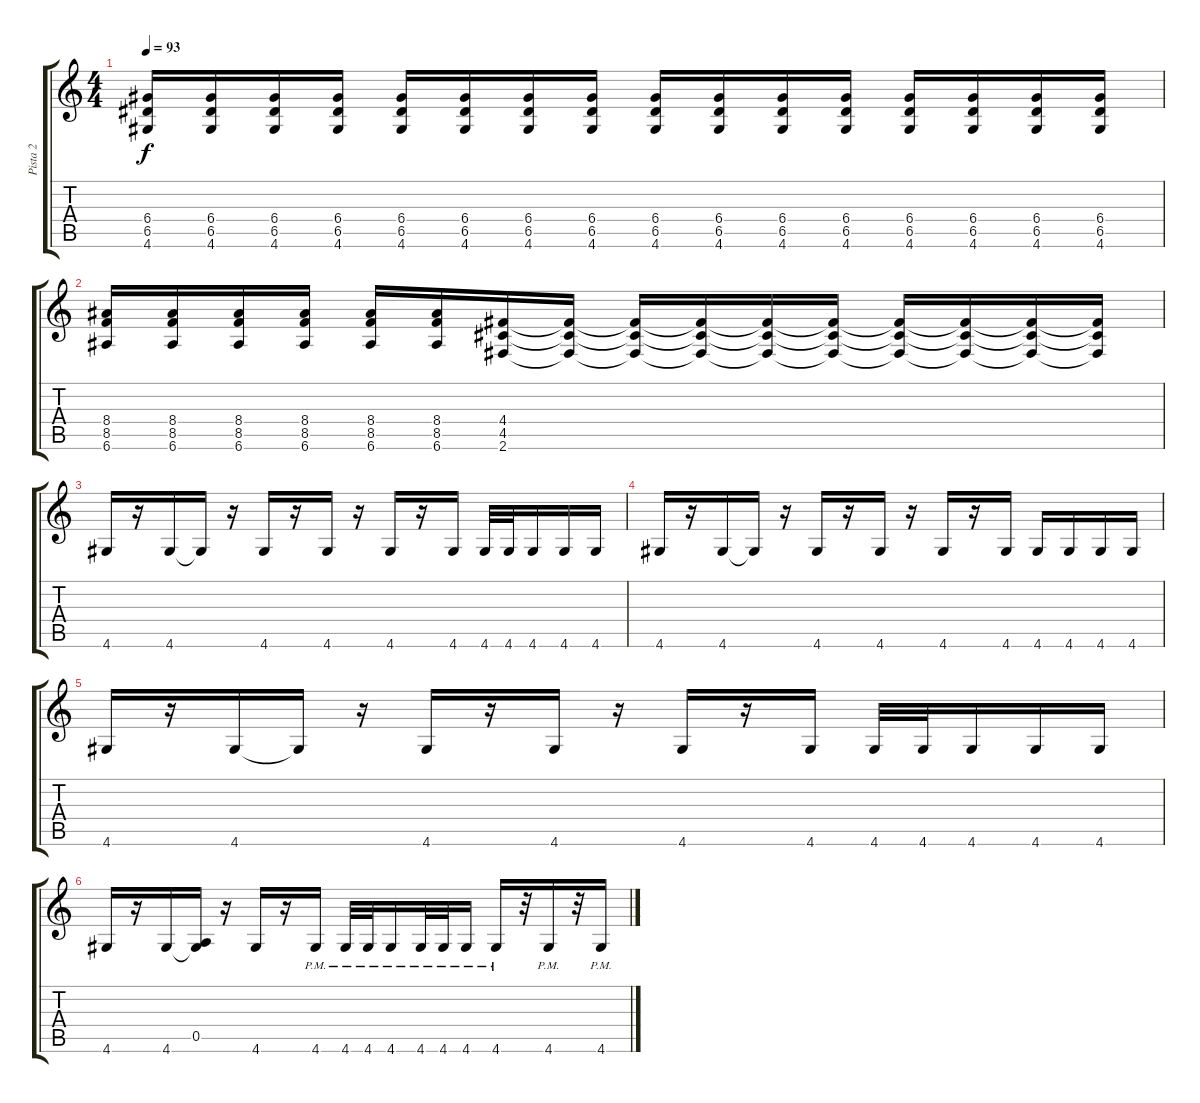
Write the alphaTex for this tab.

\track ("Pista 2" "Pista 2") {instrument acousticguitarsteel}
\staff {score tabs}
\tuning (E4 B3 G3 D3 A2 E2) {hide}
\ts (4 4)
\tempo 93
\clef g2
\ks c
(6.4 6.5 4.6).16{dy f} (6.4 6.5 4.6).16 (6.4 6.5 4.6).16 (6.4 6.5 4.6).16 (6.4 6.5 4.6).16 (6.4 6.5 4.6).16 (6.4 6.5 4.6).16 (6.4 6.5 4.6).16 (6.4 6.5 4.6).16 (6.4 6.5 4.6).16 (6.4 6.5 4.6).16 (6.4 6.5 4.6).16 (6.4 6.5 4.6).16 (6.4 6.5 4.6).16 (6.4 6.5 4.6).16 (6.4 6.5 4.6).16 |
(8.4 8.5 6.6).16 (8.4 8.5 6.6).16 (8.4 8.5 6.6).16 (8.4 8.5 6.6).16 (8.4 8.5 6.6).16 (8.4 8.5 6.6).16 (4.4 4.5 2.6).16 (4.4{t} 4.5{t} 2.6{t}).16 (4.4{t} 4.5{t} 2.6{t}).16 (4.4{t} 4.5{t} 2.6{t}).16 (4.4{t} 4.5{t} 2.6{t}).16 (4.4{t} 4.5{t} 2.6{t}).16 (4.4{t} 4.5{t} 2.6{t}).16 (4.4{t} 4.5{t} 2.6{t}).16 (4.4{t} 4.5{t} 2.6{t}).16 (4.4{t} 4.5{t} 2.6{t}).16 |
4.6.16 r.16 4.6.16 4.6{t}.16 r.16 4.6.16 r.16 4.6.16 r.16 4.6.16 r.16 4.6.16 4.6.32 4.6.32 4.6.16 4.6.16 4.6.16 |
4.6.16 r.16 4.6.16 4.6{t}.16 r.16 4.6.16 r.16 4.6.16 r.16 4.6.16 r.16 4.6.16 4.6.16 4.6.16 4.6.16 4.6.16 |
4.6.16 r.16 4.6.16 4.6{t}.16 r.16 4.6.16 r.16 4.6.16 r.16 4.6.16 r.16 4.6.16 4.6.32 4.6.32 4.6.16 4.6.16 4.6.16 |
4.6.16 r.16 4.6.16 (0.5 4.6{t}).16 r.16 4.6.16 r.16 4.6{pm}.16 4.6{pm}.32 4.6{pm}.32 4.6{pm}.16 4.6{pm}.32 4.6{pm}.32 4.6{pm}.16 4.6{pm}.16 r.32 4.6{pm}.16 r.32 4.6{pm}.16
